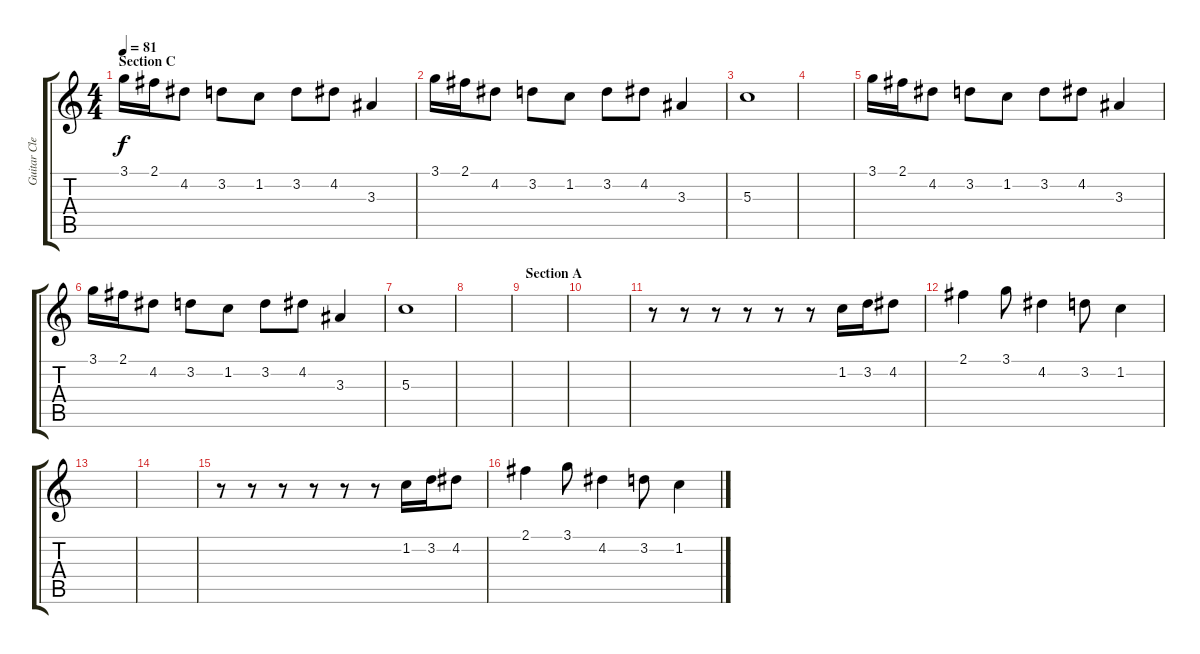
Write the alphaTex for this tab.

\track ("Guitar Clean" "Guitar Cle") {instrument electricguitarmuted}
\staff {score tabs}
\tuning (E4 B3 G3 D3 A2 E2) {hide}
\ts (4 4)
\section ("" "Section C")
\tempo 81
\clef g2
\ks c
3.1.16{dy f} 2.1.16 4.2.8 3.2.8 1.2.8 3.2.8 4.2.8 3.3.4 |
3.1.16 2.1.16 4.2.8 3.2.8 1.2.8 3.2.8 4.2.8 3.3.4 |
5.3.1 |
|
3.1.16 2.1.16 4.2.8 3.2.8 1.2.8 3.2.8 4.2.8 3.3.4 |
3.1.16 2.1.16 4.2.8 3.2.8 1.2.8 3.2.8 4.2.8 3.3.4 |
5.3.1 |
|
\section ("" "Section A")
|
|
r.8 r.8 r.8 r.8 r.8 r.8 1.2.16 3.2.16 4.2.8 |
2.1.4 3.1.8 4.2.4 3.2.8 1.2.4 |
|
|
r.8 r.8 r.8 r.8 r.8 r.8 1.2.16 3.2.16 4.2.8 |
2.1.4 3.1.8 4.2.4 3.2.8 1.2.4
